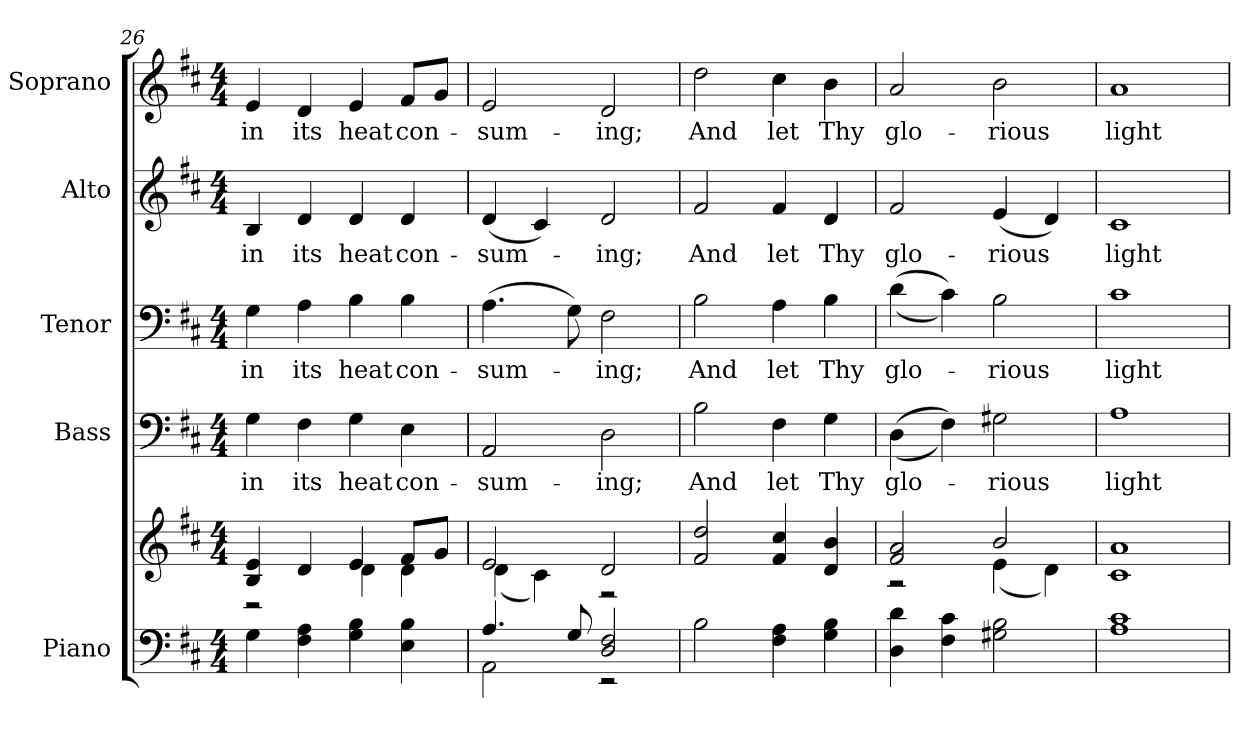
**kern	**kern	**kern	**text	**kern	**text	**kern	**text	**kern	**text
*part5	*part5	*part4	*part4	*part3	*part3	*part2	*part2	*part1	*part1
*staff6	*staff5	*staff4	*staff4	*staff3	*staff3	*staff2	*staff2	*staff1	*staff1
*I"Piano	*	*I"Bass	*	*I"Tenor	*	*I"Alto	*	*I"Soprano	*
*I'Pno.	*	*I'B.	*	*I'T.	*	*I'A.	*	*I'S.	*
*clefF4	*clefG2	*clefF4	*	*clefF4	*	*clefG2	*	*clefG2	*
*k[f#c#]	*k[f#c#]	*k[f#c#]	*	*k[f#c#]	*	*k[f#c#]	*	*k[f#c#]	*
*D:	*D:	*D:	*	*D:	*	*D:	*	*D:	*
*M4/4	*M4/4	*M4/4	*	*M4/4	*	*M4/4	*	*M4/4	*
=26	=26	=26	=26	=26	=26	=26	=26	=26	=26
*	*^	*	*	*	*	*	*	*	*
!	!	!	!	!LO:LY:b:color=#000000	!	!	!	!	!	!
!	!	!	!	!	!	!LO:LY:b:color=#000000	!	!	!	!
!	!	!	!	!	!	!	!	!LO:LY:b:color=#000000	!	!
!	!	!	!	!	!	!	!	!	!	!LO:LY:b:color=#000000
4Gi\	4Bi/ 4ei	2r	4Gi\	in	4Gi\	in	4Bi/	in	4ei/	in
!	!	!	!	!LO:LY:b:color=#000000	!	!	!	!	!	!
!	!	!	!	!	!	!LO:LY:b:color=#000000	!	!	!	!
!	!	!	!	!	!	!	!	!LO:LY:b:color=#000000	!	!
!	!	!	!	!	!	!	!	!	!	!LO:LY:b:color=#000000
4F#i\ 4Ai	4di/	.	4F#i\	its	4Ai\	its	4di/	its	4di/	its
!	!	!	!	!LO:LY:b:color=#000000	!	!	!	!	!	!
!	!	!	!	!	!	!LO:LY:b:color=#000000	!	!	!	!
!	!	!	!	!	!	!	!	!LO:LY:b:color=#000000	!	!
!	!	!	!	!	!	!	!	!	!	!LO:LY:b:color=#000000
4Gi\ 4Bi	4ei/	4di\	4Gi\	heat	4Bi\	heat	4di/	heat	4ei/	heat
!	!	!	!	!LO:LY:b:color=#000000	!	!	!	!	!	!
!	!	!	!	!	!	!LO:LY:b:color=#000000	!	!	!	!
!	!	!	!	!	!	!	!	!LO:LY:b:color=#000000	!	!
!	!	!	!	!	!	!	!	!	!	!LO:LY:b:color=#000000
4Ei\ 4Bi	8f#i/L	4di\	4Ei\	con-	4Bi\	con-	4di/	con-	8f#i/L	con-
.	8gi/J	.	.	.	.	.	.	.	8gi/J	.
=27	=27	=27	=27	=27	=27	=27	=27	=27	=27	=27
*^	*	*	*	*	*	*	*	*	*	*
!	!	!	!	!	!LO:LY:b:color=#000000	!	!	!	!	!	!
!	!	!	!	!	!	!	!LO:LY:b:color=#000000	!	!	!	!
!	!	!	!	!	!	!	!	!	!LO:LY:b:color=#000000	!	!
!	!	!	!	!	!	!	!	!	!	!	!LO:LY:b:color=#000000
4.Ai/	2AAi\	2ei/	(4di\	2AAi/	-sum-	(4.Ai\	-sum-	(4di/	-sum-	2ei/	-sum-
.	.	.	4c#i\)	.	.	.	.	4c#i/)	.	.	.
8Gi/	.	.	.	.	.	8Gi\)	.	.	.	.	.
!	!	!	!	!	!LO:LY:b:color=#000000	!	!	!	!	!	!
!	!	!	!	!	!	!	!LO:LY:b:color=#000000	!	!	!	!
!	!	!	!	!	!	!	!	!	!LO:LY:b:color=#000000	!	!
!	!	!	!	!	!	!	!	!	!	!	!LO:LY:b:color=#000000
2Di/ 2F#i	2r	2di/	2r	2Di\	-ing;	2F#i\	-ing;	2di/	-ing;	2di/	-ing;
*v	*v	*	*	*	*	*	*	*	*	*	*
*	*v	*v	*	*	*	*	*	*	*	*
=28	=28	=28	=28	=28	=28	=28	=28	=28	=28
*^	*^	*	*	*	*	*	*	*	*
!	!	!	!	!	!LO:LY:b:color=#000000	!	!	!	!	!	!
*v	*v	*	*	*	*	*	*	*	*	*	*
*	*v	*v	*	*	*	*	*	*	*	*
*^	*^	*	*	*	*	*	*	*	*
!	!	!	!	!	!	!	!LO:LY:b:color=#000000	!	!	!	!
*v	*v	*	*	*	*	*	*	*	*	*	*
*	*v	*v	*	*	*	*	*	*	*	*
*^	*^	*	*	*	*	*	*	*	*
!	!	!	!	!	!	!	!	!	!LO:LY:b:color=#000000	!	!
*v	*v	*	*	*	*	*	*	*	*	*	*
*	*v	*v	*	*	*	*	*	*	*	*
*^	*^	*	*	*	*	*	*	*	*
!	!	!	!	!	!	!	!	!	!	!	!LO:LY:b:color=#000000
*v	*v	*	*	*	*	*	*	*	*	*	*
*	*v	*v	*	*	*	*	*	*	*	*
2Bi\	2f#i/ 2ddi	2Bi\	And	2Bi\	And	2f#i/	And	2ddi\	And
!	!	!	!LO:LY:b:color=#000000	!	!	!	!	!	!
!	!	!	!	!	!LO:LY:b:color=#000000	!	!	!	!
!	!	!	!	!	!	!	!LO:LY:b:color=#000000	!	!
!	!	!	!	!	!	!	!	!	!LO:LY:b:color=#000000
4F#i\ 4Ai	4f#i/ 4cc#i	4F#i\	let	4Ai\	let	4f#i/	let	4cc#i\	let
!	!	!	!LO:LY:b:color=#000000	!	!	!	!	!	!
!	!	!	!	!	!LO:LY:b:color=#000000	!	!	!	!
!	!	!	!	!	!	!	!LO:LY:b:color=#000000	!	!
!	!	!	!	!	!	!	!	!	!LO:LY:b:color=#000000
4Gi\ 4Bi	4di/ 4bi	4Gi\	Thy	4Bi\	Thy	4di/	Thy	4bi\	Thy
=29	=29	=29	=29	=29	=29	=29	=29	=29	=29
*	*^	*	*	*	*	*	*	*	*
!	!	!	!	!LO:LY:b:color=#000000	!	!	!	!	!	!
!	!	!	!	!	!	!LO:LY:b:color=#000000	!	!	!	!
!	!	!	!	!	!	!	!	!LO:LY:b:color=#000000	!	!
!	!	!	!	!	!	!	!	!	!	!LO:LY:b:color=#000000
4Di\ 4di	2f#i/ 2ai	2r	((4Di\	glo-	((4di\	glo-	2f#i/	glo-	2ai/	glo-
4F#i\ 4c#i	.	.	4F#i\))	.	4c#i\))	.	.	.	.	.
!	!	!	!	!LO:LY:b:color=#000000	!	!	!	!	!	!
!	!	!	!	!	!	!LO:LY:b:color=#000000	!	!	!	!
!	!	!	!	!	!	!	!	!LO:LY:b:color=#000000	!	!
!	!	!	!	!	!	!	!	!	!	!LO:LY:b:color=#000000
2G#Xi\ 2Bi	2bi/	(4ei\	2G#Xi\	-rious	2Bi\	-rious	(4ei/	-rious	2bi\	-rious
.	.	4di\)	.	.	.	.	4di/)	.	.	.
*	*v	*v	*	*	*	*	*	*	*	*
=30	=30	=30	=30	=30	=30	=30	=30	=30	=30
*	*^	*	*	*	*	*	*	*	*
!	!	!	!	!LO:LY:b:color=#000000	!	!	!	!	!	!
*	*v	*v	*	*	*	*	*	*	*	*
*	*^	*	*	*	*	*	*	*	*
!	!	!	!	!	!	!LO:LY:b:color=#000000	!	!	!	!
*	*v	*v	*	*	*	*	*	*	*	*
*	*^	*	*	*	*	*	*	*	*
!	!	!	!	!	!	!	!	!LO:LY:b:color=#000000	!	!
*	*v	*v	*	*	*	*	*	*	*	*
*	*^	*	*	*	*	*	*	*	*
!	!	!	!	!	!	!	!	!	!	!LO:LY:b:color=#000000
*	*v	*v	*	*	*	*	*	*	*	*
1Ai 1c#i	1c#i 1ai	1Ai	light	1c#i	light	1c#i	light	1ai	light
=	=	=	=	=	=	=	=	=	=
*-	*-	*-	*-	*-	*-	*-	*-	*-	*-
